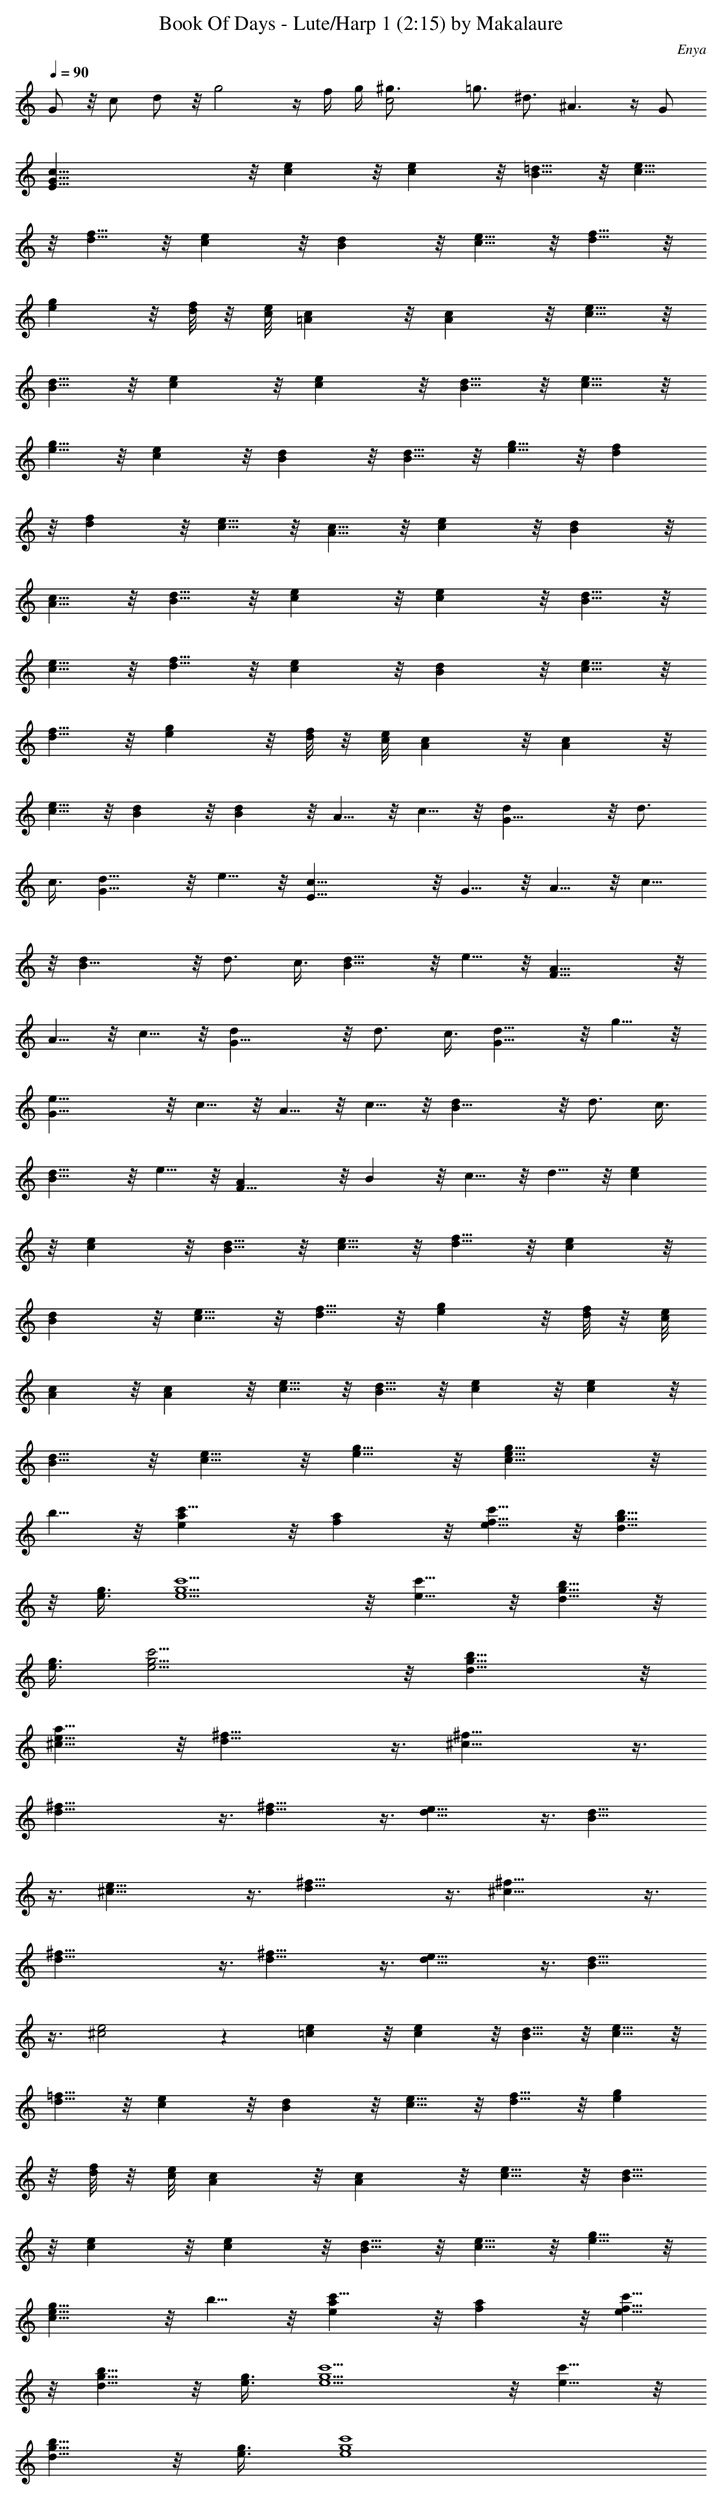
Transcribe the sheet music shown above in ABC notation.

X:1
T:Book Of Days - Lute/Harp 1 (2:15) by Makalaure
C:Enya
L:1/4
Q:90
K:C
G/2 z/8 c/2 d/2 z/8 g2 z/4 f/4 g/4 [c2^g3/4] =g3/4 ^d3/4 ^A3/2 z/4 G/2
[E47/8G47/8c47/8] z/8 [ce] z/8 [ce] z/8 [B5/8=d5/8] z/8 [c5/8e5/8]
z/8 [d5/8f5/8] z/8 [ce] z/8 [Bd] z/8 [c5/8e5/8] z/8 [d5/8f5/8] z/8
[eg] z/8 [d/8f/8] z/8 [c/8e/8] [=Ac] z/8 [Ac] z/8 [c5/8e5/8] z/8
[B5/8d5/8] z/8 [ce] z/8 [ce] z/8 [B5/8d5/8] z/8 [c5/8e5/8] z/8
[e5/8g5/8] z/8 [ce] z/8 [Bd] z/8 [B5/8d5/8] z/8 [e5/8g5/8] z/8 [df]
z/8 [df] z/8 [c5/8e5/8] z/8 [A5/8c5/8] z/8 [ce] z/8 [Bd] z/8
[A5/8c5/8] z/8 [B5/8d5/8] z/8 [ce] z/8 [ce] z/8 [B5/8d5/8] z/8
[c5/8e5/8] z/8 [d5/8f5/8] z/8 [ce] z/8 [Bd] z/8 [c5/8e5/8] z/8
[d5/8f5/8] z/8 [eg] z/8 [d/8f/8] z/8 [c/8e/8] [Ac] z/8 [Ac] z/8
[c5/8e5/8] z/8 [Bd] z/8 [Bd] z/8 A5/8 z/8 c5/8 z/8 [G17/8d] z/8 d3/4
c3/8 [G11/8d5/8] z/8 e5/8 z/8 [E23/8c5/8] z/8 G5/8 z/8 A5/8 z/8 c5/8
z/8 [B17/8d] z/8 d3/4 c3/8 [B11/8d5/8] z/8 e5/8 z/8 [F23/8A11/8] z/8
A5/8 z/8 c5/8 z/8 [G17/8d] z/8 d3/4 c3/8 [G11/8d5/8] z/8 g5/8 z/8
[G23/8e5/8] z/8 c5/8 z/8 A5/8 z/8 c5/8 z/8 [B17/8d] z/8 d3/4 c3/8
[B11/8d5/8] z/8 e5/8 z/8 [F17/8A] z/8 B z/8 c5/8 z/8 d5/8 z/8 [ce]
z/8 [ce] z/8 [B5/8d5/8] z/8 [c5/8e5/8] z/8 [d5/8f5/8] z/8 [ce] z/8
[Bd] z/8 [c5/8e5/8] z/8 [d5/8f5/8] z/8 [eg] z/8 [d/8f/8] z/8 [c/8e/8]
[Ac] z/8 [Ac] z/8 [c5/8e5/8] z/8 [B5/8d5/8] z/8 [ce] z/8 [ce] z/8
[B5/8d5/8] z/8 [c5/8e5/8] z/8 [e5/8g5/8] z/8 [c11/8e11/8g5/8] z/8
b5/8 z/8 [eac'17/8] z/8 [fa] z/8 [f5/8c'5/8e5/8] z/8 [g5/8b5/8d5/8]
z/8 [g3/8e3/8] [e5/2g5/2c'5/2] z/8 [c'5/8e5/8] z/8 [g5/8b5/8d5/8] z/8
[g3/8e3/8] [e13/4g13/4c'13/4] z/8 [d11/8g11/8b11/8] z/8
[^c11/8e11/8a11/8] z/8 [d21/8^f21/8] z3/8 [^c21/8^f21/8] z3/8
[d45/8^f45/8] z3/8 [d21/8^f21/8] z3/8 [d21/8e21/8] z3/8 [B21/8d21/8]
z3/8 [^c21/8e21/8] z3/8 [d21/8^f21/8] z3/8 [^c21/8^f21/8] z3/8
[d45/8^f45/8] z3/8 [d21/8^f21/8] z3/8 [d21/8e21/8] z3/8 [B21/8d21/8]
z3/8 [^c2e2] z [=ce] z/8 [ce] z/8 [B5/8d5/8] z/8 [c5/8e5/8] z/8
[d5/8=f5/8] z/8 [ce] z/8 [Bd] z/8 [c5/8e5/8] z/8 [d5/8f5/8] z/8 [eg]
z/8 [d/8f/8] z/8 [c/8e/8] [Ac] z/8 [Ac] z/8 [c5/8e5/8] z/8 [B5/8d5/8]
z/8 [ce] z/8 [ce] z/8 [B5/8d5/8] z/8 [c5/8e5/8] z/8 [e5/8g5/8] z/8
[c11/8e11/8g5/8] z/8 b5/8 z/8 [eac'17/8] z/8 [fa] z/8 [f5/8c'5/8e5/8]
z/8 [g5/8b5/8d5/8] z/8 [g3/8e3/8] [e5/2g5/2c'5/2] z/8 [c'5/8e5/8] z/8
[g5/8b5/8d5/8] z/8 [g3/8e3/8] [e4g4c'4]
